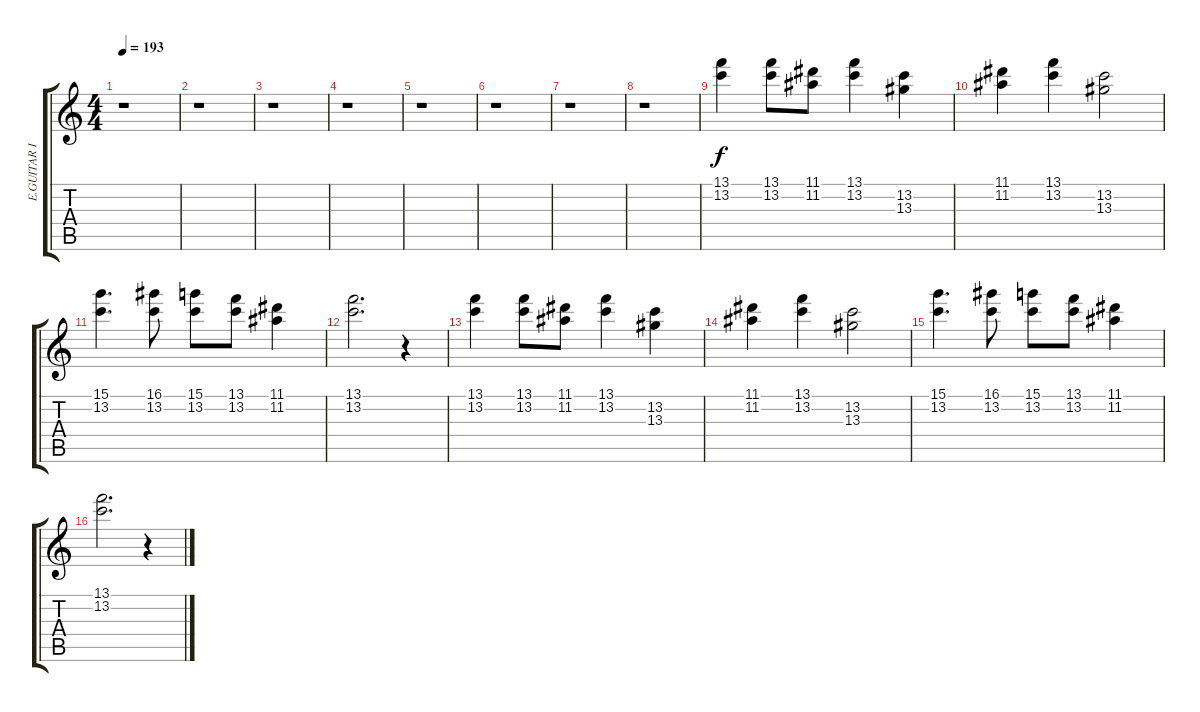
\track ("E.GUITAR III - Taki" "E.GUITAR I") {instrument distortionguitar}
\staff {score tabs}
\tuning (E4 B3 G3 D3 A2 E2) {hide}
\ts (4 4)
\tempo 193
\clef g2
\ks c
r.1{dy f} |
r.1 |
r.1 |
r.1 |
r.1 |
r.1 |
r.1 |
r.1 |
(13.1 13.2).4 (13.1 13.2).8 (11.1 11.2).8 (13.1 13.2).4 (13.2 13.3).4 |
(11.1 11.2).4 (13.1 13.2).4 (13.2 13.3).2 |
(15.1 13.2).4{d} (16.1 13.2).8 (15.1 13.2).8 (13.1 13.2).8 (11.1 11.2).4 |
(13.1 13.2).2{d} r.4 |
(13.1 13.2).4 (13.1 13.2).8 (11.1 11.2).8 (13.1 13.2).4 (13.2 13.3).4 |
(11.1 11.2).4 (13.1 13.2).4 (13.2 13.3).2 |
(15.1 13.2).4{d} (16.1 13.2).8 (15.1 13.2).8 (13.1 13.2).8 (11.1 11.2).4 |
(13.1 13.2).2{d} r.4
